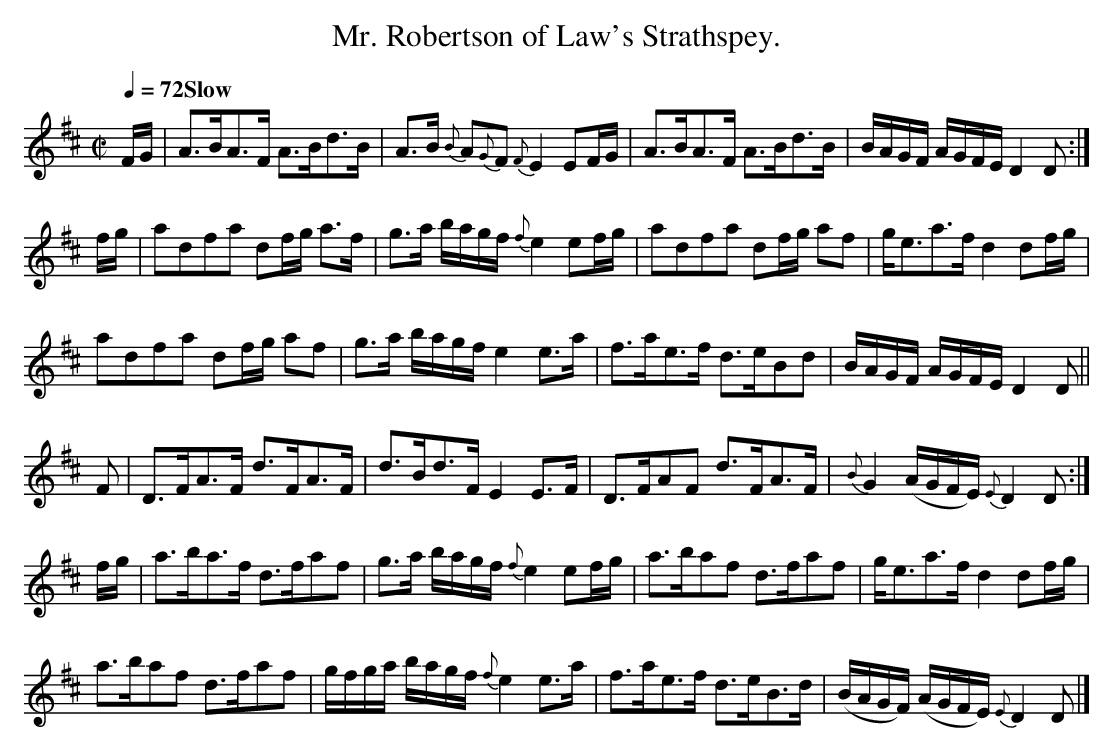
X:1
T:Mr. Robertson of Law's Strathspey.
M:C|
L:1/8
Q:1/4=72 "Slow"
K:D
F/G/|A>BA>F A>Bd>B   |    A>B     {B}A{G}F     {F}E2  EF/G/|\
     A>BA>F A>Bd>B   |    B/A/G/F/   A/G/F/E/     D2  D   :|
f/g/|adfa  df/g/ a>f|    g>a        b/a/g/f/  {f}e2  ef/g/|\
     adfa  df/g/ af |    g<ea>f          d2  df/g/|
     adfa  df/g/ af |    g>a        b/a/g/f/     e2  e>a  |\
     f>ae>f d>eBd    |    B/A/G/F/   A/G/F/E/     D2  D   ||
F   |D>FA>F d>FA>F   |    d>Bd>F          E2  E>F  |\
     D>FAF  d>FA>F   | {B}G2       (A/G/F/E/) {E}D2  D   :|
f/g/|a>ba>f d>faf    |    g>a        b/a/g/f/ {f}e2 ef/g/|\
     a>baf  d>faf    |    g<ea>f          d2  df/g/|
     a>baf  d>faf    |    g/f/g/a/   b/a/g/f/  {f}e2  e>a  |\
     f>ae>f d>eB>d   |   (B/A/G/F/) (A/G/F/E/) {E}D2  D   |]
